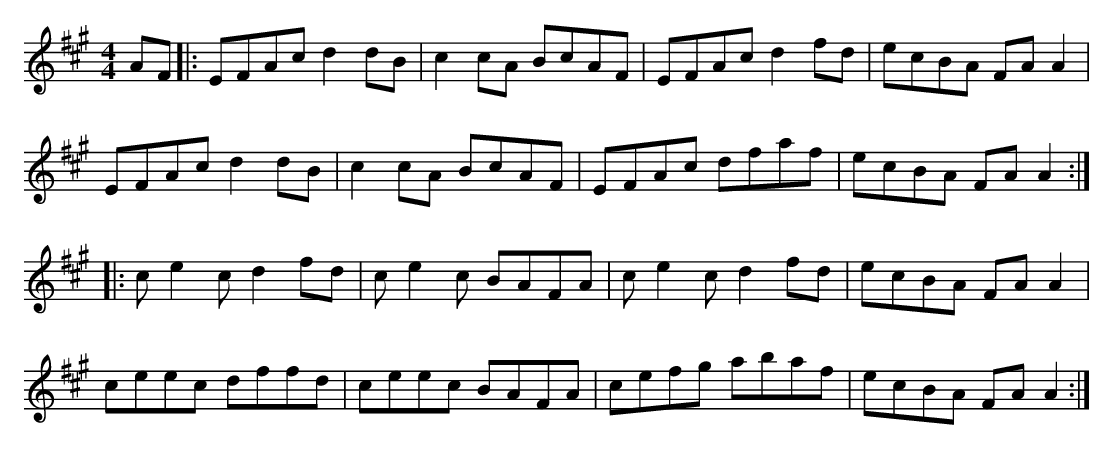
X:1
M:4/4
K:A
AF|:EFAc d2dB|c2cA BcAF|EFAc d2fd|ecBA FAA2|
EFAc d2dB|c2cA BcAF|EFAc dfaf|ecBA FAA2:|
|:ce2c d2fd|ce2c BAFA|ce2c d2fd|ecBA FAA2|
ceec dffd|ceec BAFA|cefg abaf|ecBA FAA2:|
